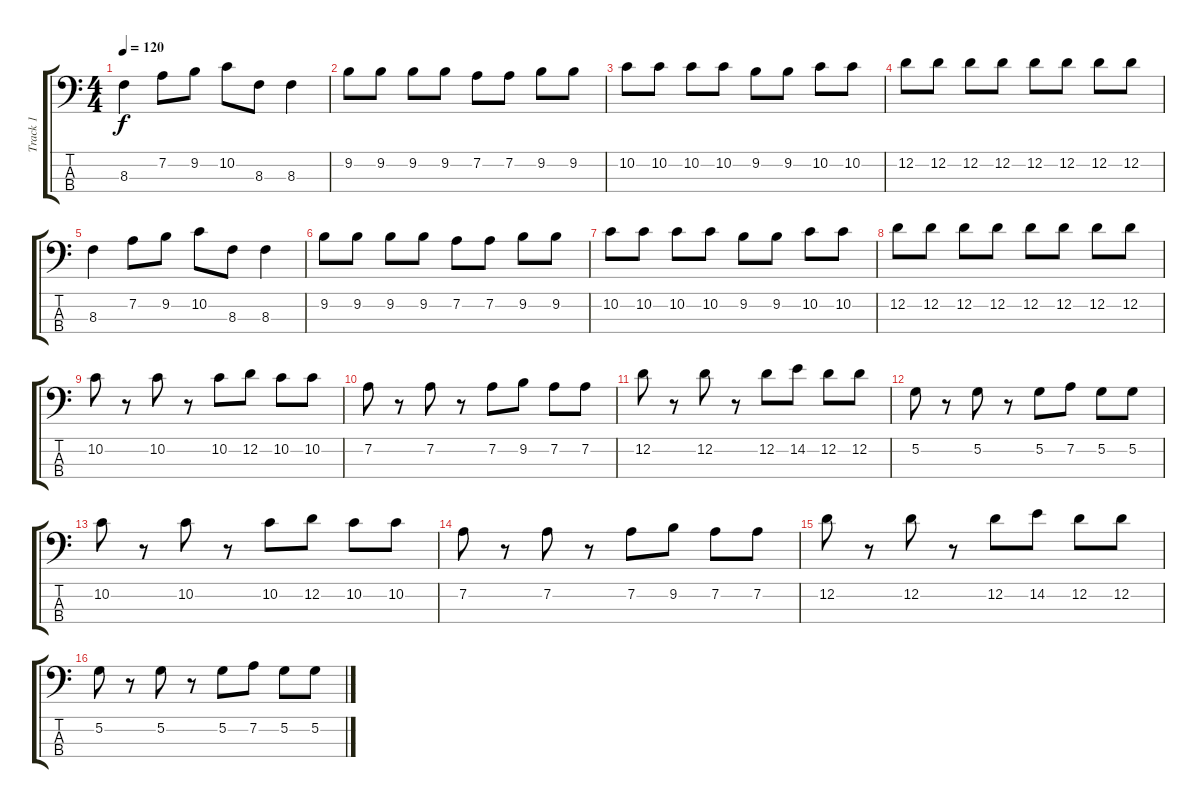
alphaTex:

\track ("Track 1" "Track 1") {instrument electricbasspick}
\staff {score tabs}
\tuning (G2 D2 A1 E1) {hide}
\ts (4 4)
\tempo 120
\clef f4
\ks c
8.3.4{dy f} 7.2.8 9.2.8 10.2.8 8.3.8 8.3.4 |
9.2.8 9.2.8 9.2.8 9.2.8 7.2.8 7.2.8 9.2.8 9.2.8 |
10.2.8 10.2.8 10.2.8 10.2.8 9.2.8 9.2.8 10.2.8 10.2.8 |
12.2.8 12.2.8 12.2.8 12.2.8 12.2.8 12.2.8 12.2.8 12.2.8 |
8.3.4 7.2.8 9.2.8 10.2.8 8.3.8 8.3.4 |
9.2.8 9.2.8 9.2.8 9.2.8 7.2.8 7.2.8 9.2.8 9.2.8 |
10.2.8 10.2.8 10.2.8 10.2.8 9.2.8 9.2.8 10.2.8 10.2.8 |
12.2.8 12.2.8 12.2.8 12.2.8 12.2.8 12.2.8 12.2.8 12.2.8 |
10.2.8 r.8 10.2.8 r.8 10.2.8 12.2.8 10.2.8 10.2.8 |
7.2.8 r.8 7.2.8 r.8 7.2.8 9.2.8 7.2.8 7.2.8 |
12.2.8 r.8 12.2.8 r.8 12.2.8 14.2.8 12.2.8 12.2.8 |
5.2.8 r.8 5.2.8 r.8 5.2.8 7.2.8 5.2.8 5.2.8 |
10.2.8 r.8 10.2.8 r.8 10.2.8 12.2.8 10.2.8 10.2.8 |
7.2.8 r.8 7.2.8 r.8 7.2.8 9.2.8 7.2.8 7.2.8 |
12.2.8 r.8 12.2.8 r.8 12.2.8 14.2.8 12.2.8 12.2.8 |
5.2.8 r.8 5.2.8 r.8 5.2.8 7.2.8 5.2.8 5.2.8
